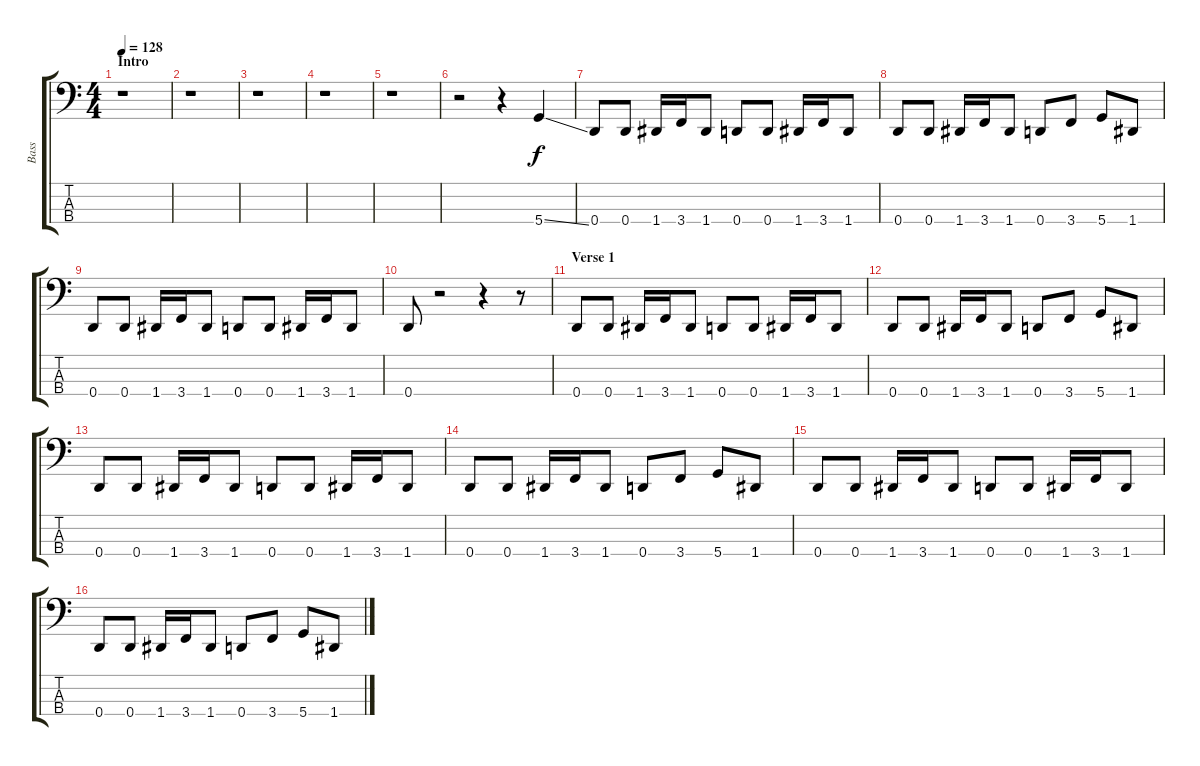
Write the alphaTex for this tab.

\track ("Bass" "Bass") {instrument electricbassfinger}
\staff {score tabs}
\tuning (G2 D2 A1 D1) {hide}
\ts (4 4)
\section ("" "Intro")
\tempo 128
\clef f4
\ks c
r.1{dy f instrument electricbassfinger} |
r.1 |
r.1 |
r.1 |
r.1 |
r.2 r.4 5.4{ss}.4 |
0.4.8 0.4.8 1.4.16 3.4.16 1.4.8 0.4.8 0.4.8 1.4.16 3.4.16 1.4.8 |
0.4.8 0.4.8 1.4.16 3.4.16 1.4.8 0.4.8 3.4.8 5.4.8 1.4.8 |
0.4.8 0.4.8 1.4.16 3.4.16 1.4.8 0.4.8 0.4.8 1.4.16 3.4.16 1.4.8 |
0.4.8 r.2 r.4 r.8 |
\section ("" "Verse 1")
0.4.8 0.4.8 1.4.16 3.4.16 1.4.8 0.4.8 0.4.8 1.4.16 3.4.16 1.4.8 |
0.4.8 0.4.8 1.4.16 3.4.16 1.4.8 0.4.8 3.4.8 5.4.8 1.4.8 |
0.4.8 0.4.8 1.4.16 3.4.16 1.4.8 0.4.8 0.4.8 1.4.16 3.4.16 1.4.8 |
0.4.8 0.4.8 1.4.16 3.4.16 1.4.8 0.4.8 3.4.8 5.4.8 1.4.8 |
0.4.8 0.4.8 1.4.16 3.4.16 1.4.8 0.4.8 0.4.8 1.4.16 3.4.16 1.4.8 |
0.4.8 0.4.8 1.4.16 3.4.16 1.4.8 0.4.8 3.4.8 5.4.8 1.4.8
